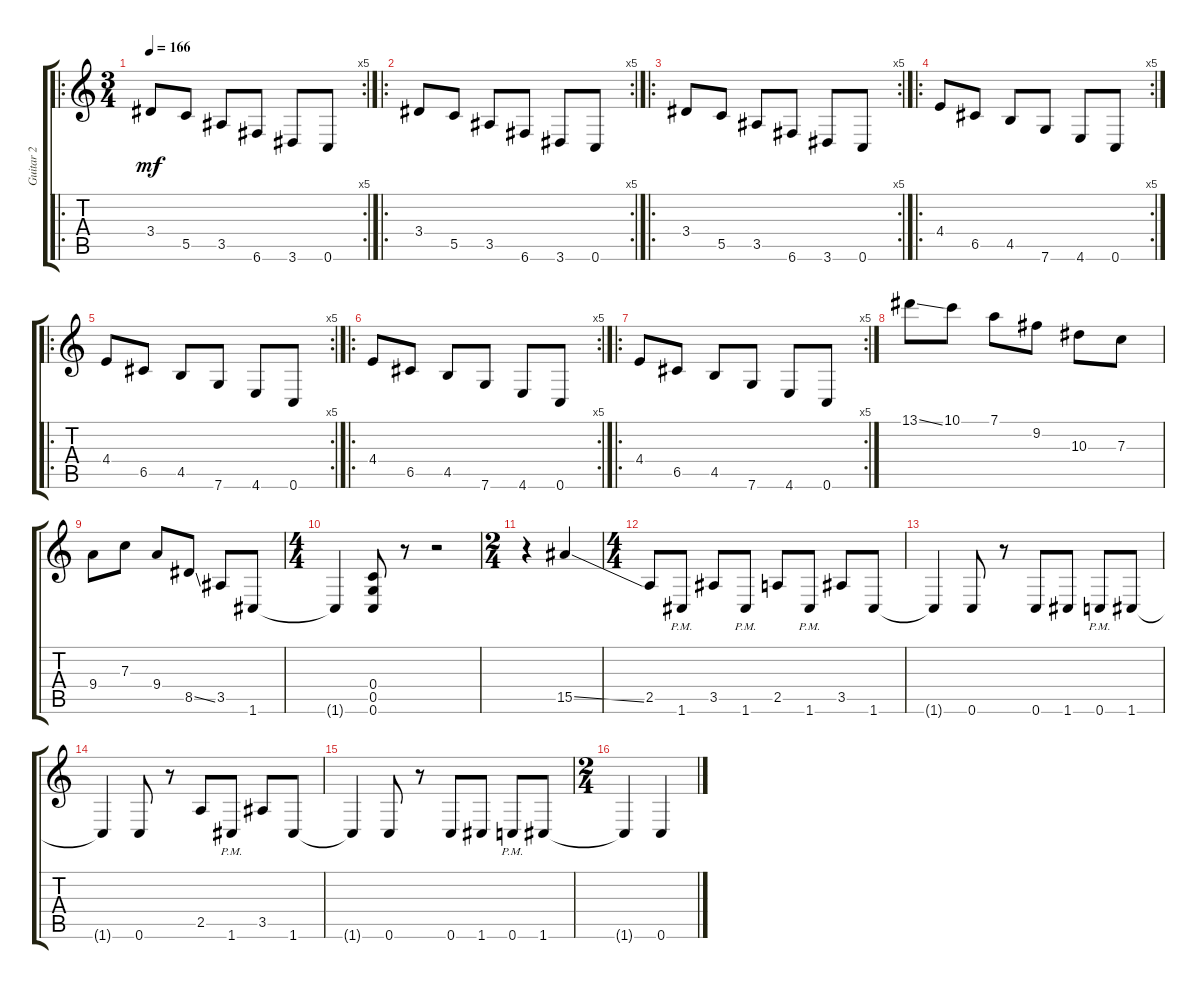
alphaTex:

\track ("Guitar 2" "Guitar 2") {instrument distortionguitar}
\staff {score tabs}
\tuning (D4 A3 F3 C3 G2 C2) {hide}
\ro
\rc 5
\ts (3 4)
\tempo 166
\clef g2
\ks c
3.4.8{dy mf} 5.5.8 3.5.8 6.6.8 3.6.8 0.6.8 |
\ro
\rc 5
3.4.8 5.5.8 3.5.8 6.6.8 3.6.8 0.6.8 |
\ro
\rc 5
3.4.8 5.5.8 3.5.8 6.6.8 3.6.8 0.6.8 |
\ro
\rc 5
4.4.8 6.5.8 4.5.8 7.6.8 4.6.8 0.6.8 |
\ro
\rc 5
4.4.8 6.5.8 4.5.8 7.6.8 4.6.8 0.6.8 |
\ro
\rc 5
4.4.8 6.5.8 4.5.8 7.6.8 4.6.8 0.6.8 |
\ro
\rc 5
4.4.8 6.5.8 4.5.8 7.6.8 4.6.8 0.6.8 |
13.1{ss}.8 10.1.8 7.1.8 9.2.8 10.3.8 7.3.8 |
9.4.8 7.3.8 9.4.8 8.5{ss}.8 3.5.8 1.6.8 |
\ts (4 4)
1.6{t}.4 (0.4 0.5 0.6).8 r.8 r.2 |
\ts (2 4)
r.4 15.5{ss}.4 |
\ts (4 4)
2.5.8 1.6{pm}.8 3.5.8 1.6{pm}.8 2.5.8 1.6{pm}.8 3.5.8 1.6.8 |
1.6{t}.4 0.6.8 r.8 0.6.8 1.6.8 0.6{pm}.8 1.6.8 |
1.6{t}.4 0.6.8 r.8 2.5.8 1.6{pm}.8 3.5.8 1.6.8 |
1.6{t}.4 0.6.8 r.8 0.6.8 1.6.8 0.6{pm}.8 1.6.8 |
\ts (2 4)
1.6{t}.4 0.6.4
